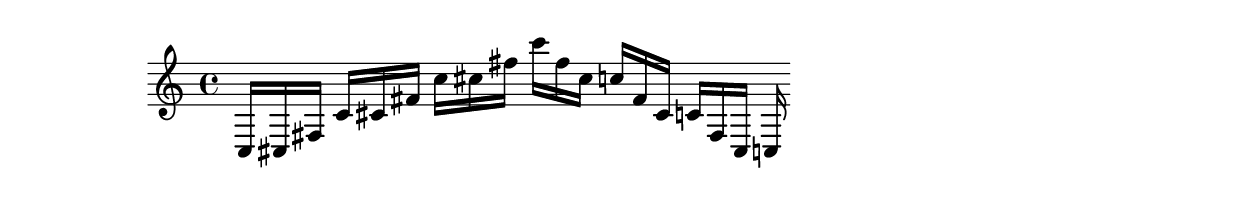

\new PianoStaff <<
\cadenzaOn
\new Staff = "right" {
\clef treble
    c16 [ cis fis ]
    c' [ cis' fis' ]
    c'' [ cis'' fis'' ]
    c''' [ fis'' cis'' ]
    c'' [ fis' cis' ]
    c' [ fis cis ]
    c
}
>>
